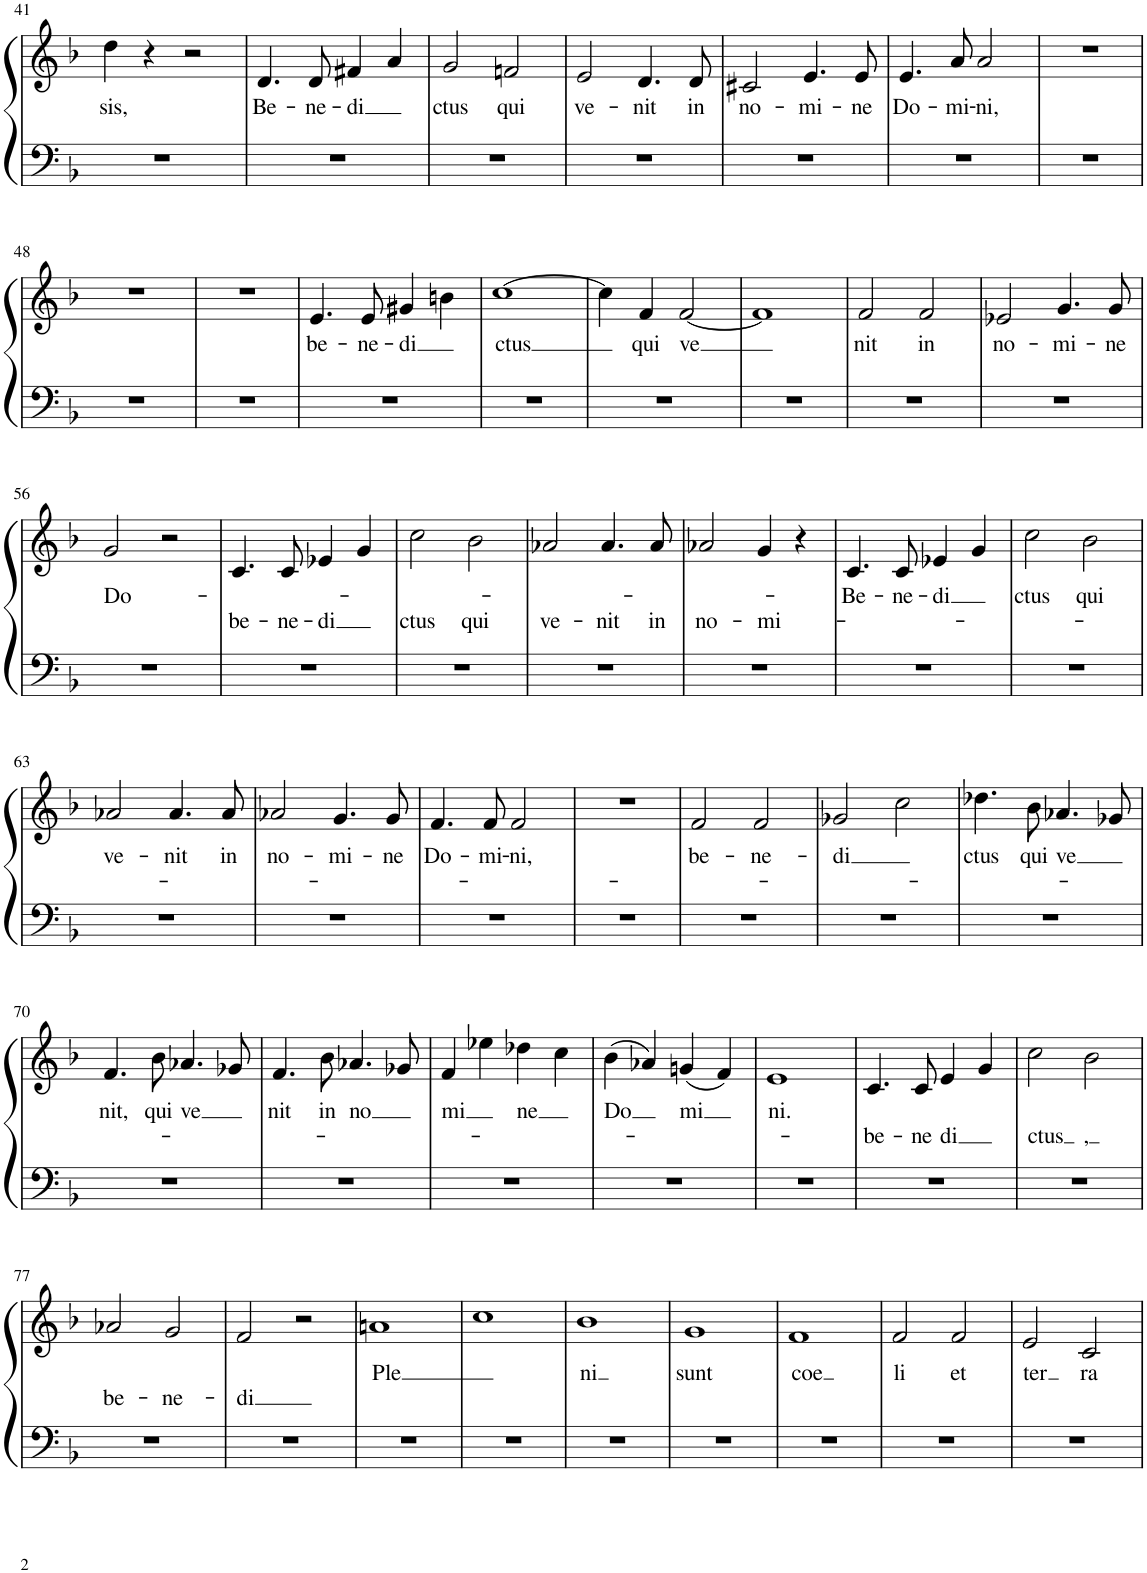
**kern	**kern	**text	**text
*part1	*part1	*part1	*part1
*staff2	*staff1	*staff1	*staff1
*I"Piano	*	*	*
*I'Pno.	*	*	*
!!LO:PB:g=z
*clefF4	*clefG2	*	*
*k[b-]	*k[b-]	*	*
*M2/2	*M2/2	*	*
*met(c|)	*met(c|)	*	*
=41	=41	=41	=41
!	!	!LO:LY:b	!
1r	4dd\	sis,	.
.	4r	.	.
.	2r	.	.
=42	=42	=42	=42
!	!	!LO:LY:b	!
1r	4.d/	Be-	.
!	!	!LO:LY:b	!
.	8d/	-ne-	.
!	!	!LO:LY:b	!
.	4f#X/	-di	.
.	4a/	.	.
=43	=43	=43	=43
!	!	!LO:LY:b	!
1r	2g/	ctus	.
!	!	!LO:LY:b	!
.	2fn/	qui	.
=44	=44	=44	=44
!	!	!LO:LY:b	!
1r	2e/	ve-	.
!	!	!LO:LY:b	!
.	4.d/	-nit	.
!	!	!LO:LY:b	!
.	8d/	in	.
=45	=45	=45	=45
!	!	!LO:LY:b	!
1r	2c#X/	no-	.
!	!	!LO:LY:b	!
.	4.e/	-mi-	.
!	!	!LO:LY:b	!
.	8e/	-ne	.
=46	=46	=46	=46
!	!	!LO:LY:b	!
1r	4.e/	Do-	.
!	!	!LO:LY:b	!
.	8a/	-mi-	.
!	!	!LO:LY:b	!
.	2a/	-ni,	.
=47	=47	=47	=47
1r	1r	.	.
!!LO:LB:g=z
=48	=48	=48	=48
1r	1r	.	.
=49	=49	=49	=49
1r	1r	.	.
=50	=50	=50	=50
!	!	!LO:LY:b	!
1r	4.e/	be-	.
!	!	!LO:LY:b	!
.	8e/	-ne-	.
!	!	!LO:LY:b	!
.	4g#X/	-di	.
.	4bn\	.	.
=51	=51	=51	=51
!	!	!LO:LY:b	!
1r	[1cc	ctus	.
=52	=52	=52	=52
1r	4cc\]	.	.
!	!	!LO:LY:b	!
.	4f/	qui	.
!	!	!LO:LY:b	!
.	[2f/	ve	.
=53	=53	=53	=53
1r	1f]	.	.
=54	=54	=54	=54
!	!	!LO:LY:b	!
1r	2f/	nit	.
!	!	!LO:LY:b	!
.	2f/	in	.
=55	=55	=55	=55
!	!	!LO:LY:b	!
1r	2e-X/	no-	.
!	!	!LO:LY:b	!
.	4.g/	-mi-	.
!	!	!LO:LY:b	!
.	8g/	-ne	.
!!LO:LB:g=z
=56	=56	=56	=56
!	!	!LO:LY:b	!
1r	2g/	Do-	.
.	2r	.	.
=57	=57	=57	=57
!	!	!	!LO:LY:b
1r	4.c/	.	be-
!	!	!	!LO:LY:b
.	8c/	.	-ne-
!	!	!	!LO:LY:b
.	4e-X/	.	-di
.	4g/	.	.
=58	=58	=58	=58
!	!	!	!LO:LY:b
1r	2cc\	.	ctus
!	!	!	!LO:LY:b
.	2b-\	.	qui
=59	=59	=59	=59
!	!	!	!LO:LY:b
1r	2a-X/	.	ve-
!	!	!	!LO:LY:b
.	4.a-/	.	-nit
!	!	!	!LO:LY:b
.	8a-/	.	in
=60	=60	=60	=60
!	!	!	!LO:LY:b
1r	2a-X/	.	no-
!	!	!	!LO:LY:b
.	4g/	.	-mi-
.	4r	.	.
=61	=61	=61	=61
!	!	!LO:LY:b	!
1r	4.c/	Be-	.
!	!	!LO:LY:b	!
.	8c/	-ne-	.
!	!	!LO:LY:b	!
.	4e-X/	-di	.
.	4g/	.	.
=62	=62	=62	=62
!	!	!LO:LY:b	!
1r	2cc\	ctus	.
!	!	!LO:LY:b	!
.	2b-\	qui	.
!!LO:LB:g=z
=63	=63	=63	=63
!	!	!LO:LY:b	!
1r	2a-X/	ve-	.
!	!	!LO:LY:b	!
.	4.a-/	-nit	.
!	!	!LO:LY:b	!
.	8a-/	in	.
=64	=64	=64	=64
!	!	!LO:LY:b	!
1r	2a-X/	no-	.
!	!	!LO:LY:b	!
.	4.g/	-mi-	.
!	!	!LO:LY:b	!
.	8g/	-ne	.
=65	=65	=65	=65
!	!	!LO:LY:b	!
1r	4.f/	Do-	.
!	!	!LO:LY:b	!
.	8f/	-mi-	.
!	!	!LO:LY:b	!
.	2f/	-ni,	.
=66	=66	=66	=66
1r	1r	.	.
=67	=67	=67	=67
!	!	!LO:LY:b	!
1r	2f/	be-	.
!	!	!LO:LY:b	!
.	2f/	-ne-	.
=68	=68	=68	=68
!	!	!LO:LY:b	!
1r	2g-X/	-di	.
.	2cc\	.	.
=69	=69	=69	=69
!	!	!LO:LY:b	!
1r	4.dd-X\	ctus	.
!	!	!LO:LY:b	!
.	8b-\	qui	.
!	!	!LO:LY:b	!
.	4.a-X/	ve	.
.	8g-X/	.	.
!!LO:LB:g=z
=70	=70	=70	=70
!	!	!LO:LY:b	!
1r	4.f/	nit,	.
!	!	!LO:LY:b	!
.	8b-\	qui	.
!	!	!LO:LY:b	!
.	4.a-X/	ve	.
.	8g-X/	.	.
=71	=71	=71	=71
!	!	!LO:LY:b	!
1r	4.f/	nit	.
!	!	!LO:LY:b	!
.	8b-\	in	.
!	!	!LO:LY:b	!
.	4.a-X/	-no	.
.	8g-X/	.	.
=72	=72	=72	=72
!	!	!LO:LY:b	!
1r	4f/	mi	.
.	4ee-X\	.	.
!	!	!LO:LY:b	!
.	4dd-X\	ne	.
.	4cc\	.	.
=73	=73	=73	=73
!	!	!LO:LY:b	!
1r	(4b-\	Do	.
.	4a-X/)	.	.
!	!	!LO:LY:b	!
.	(4gn/	mi	.
.	4f/)	.	.
=74	=74	=74	=74
!	!	!LO:LY:b	!
1r	1e	ni.	.
=75	=75	=75	=75
!	!	!	!LO:LY:b
1r	4.c/	.	be-
!	!	!	!LO:LY:b
.	8c/	.	-ne
!	!	!	!LO:LY:b
.	4e/	.	-di
.	4g/	.	.
=76	=76	=76	=76
!	!	!	!LO:LY:b
1r	2cc\	.	ctus
!	!	!	!LO:LY:b
.	2b-\	.	,
!!LO:LB:g=z
=77	=77	=77	=77
!	!	!	!LO:LY:b
1r	2a-X/	.	be-
!	!	!	!LO:LY:b
.	2g/	.	-ne-
=78	=78	=78	=78
!	!	!	!LO:LY:b
1r	2f/	.	-di
.	2r	.	.
=79	=79	=79	=79
!	!	!LO:LY:b	!
1r	1an	Ple	.
=80	=80	=80	=80
1r	1cc	.	.
=81	=81	=81	=81
!	!	!LO:LY:b	!
1r	1b-	ni	.
=82	=82	=82	=82
!	!	!LO:LY:b	!
1r	1g	sunt	.
=83	=83	=83	=83
!	!	!LO:LY:b	!
1r	1f	coe	.
=84	=84	=84	=84
!	!	!LO:LY:b	!
1r	2f/	li	.
!	!	!LO:LY:b	!
.	2f/	et	.
=85	=85	=85	=85
!	!	!LO:LY:b	!
1r	2e/	ter	.
!	!	!LO:LY:b	!
.	2c/	ra	.
=	=	=	=
*-	*-	*-	*-
